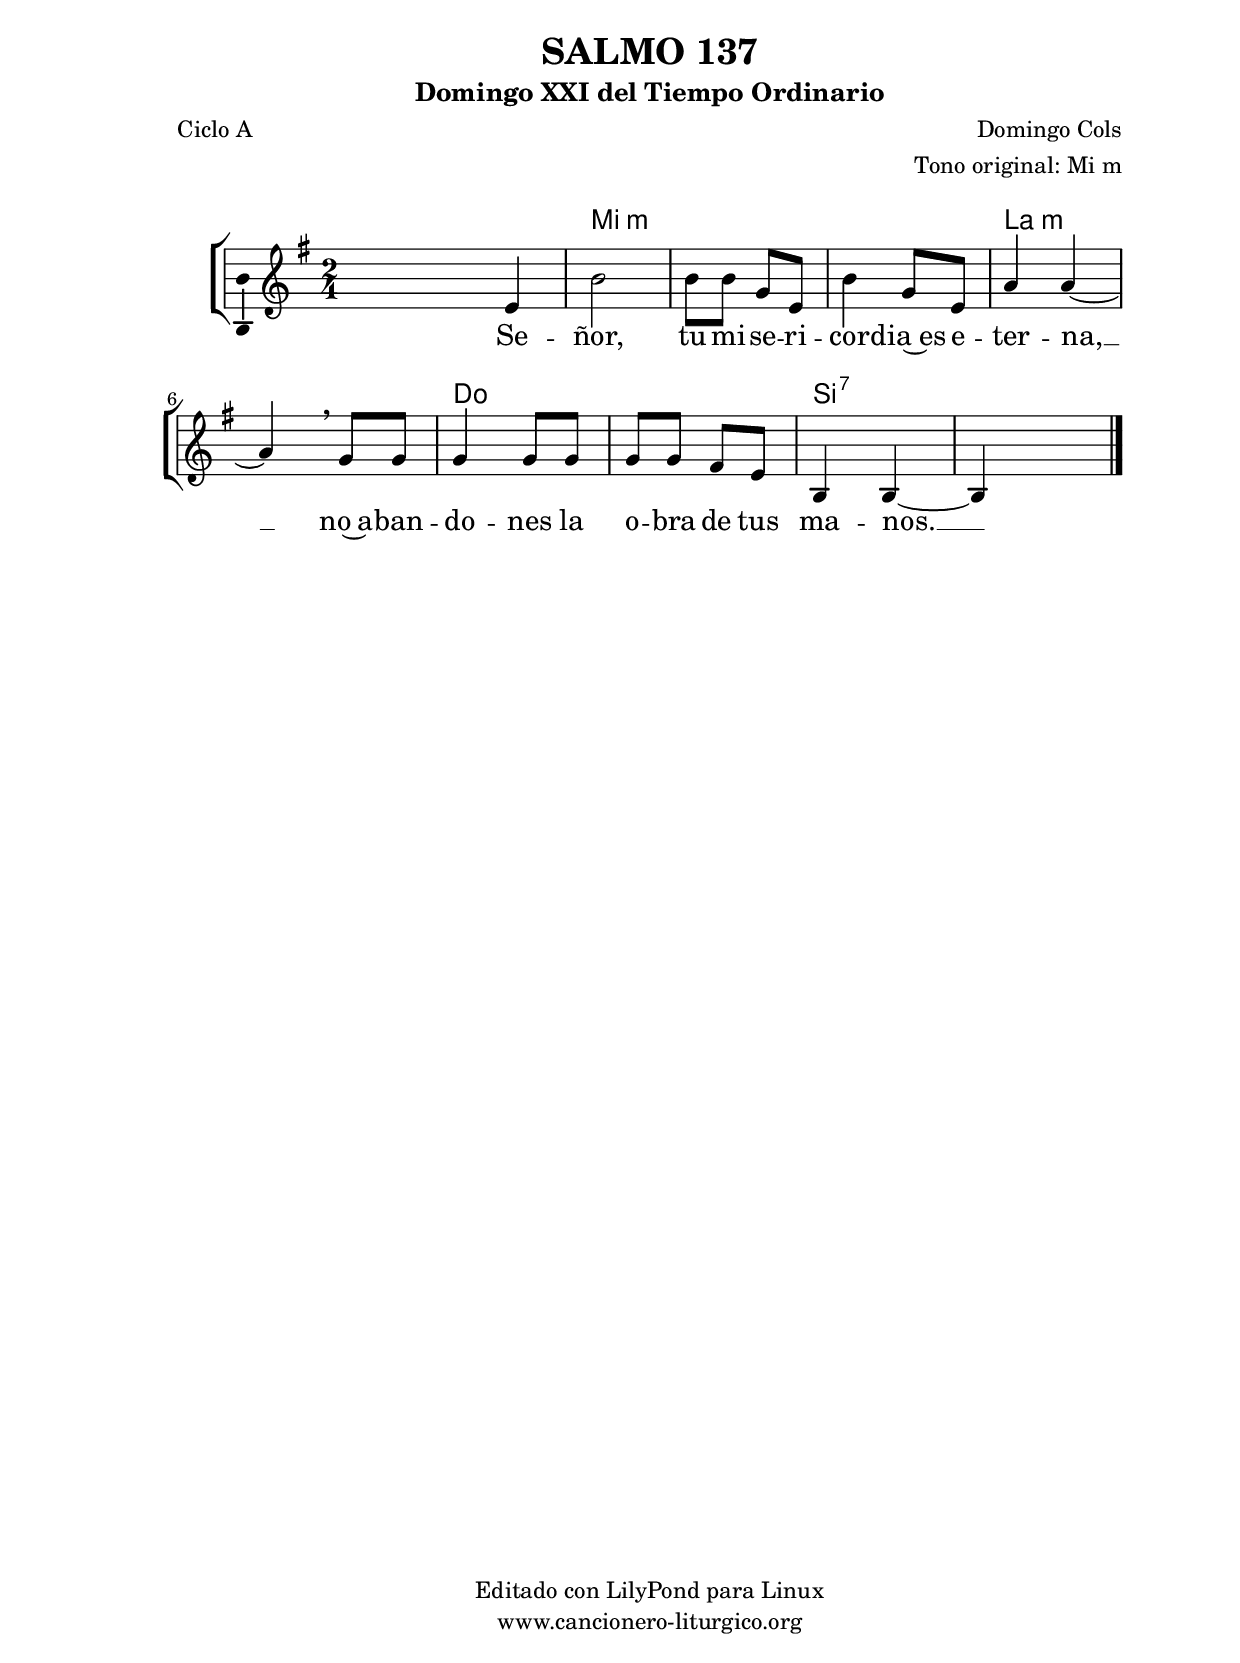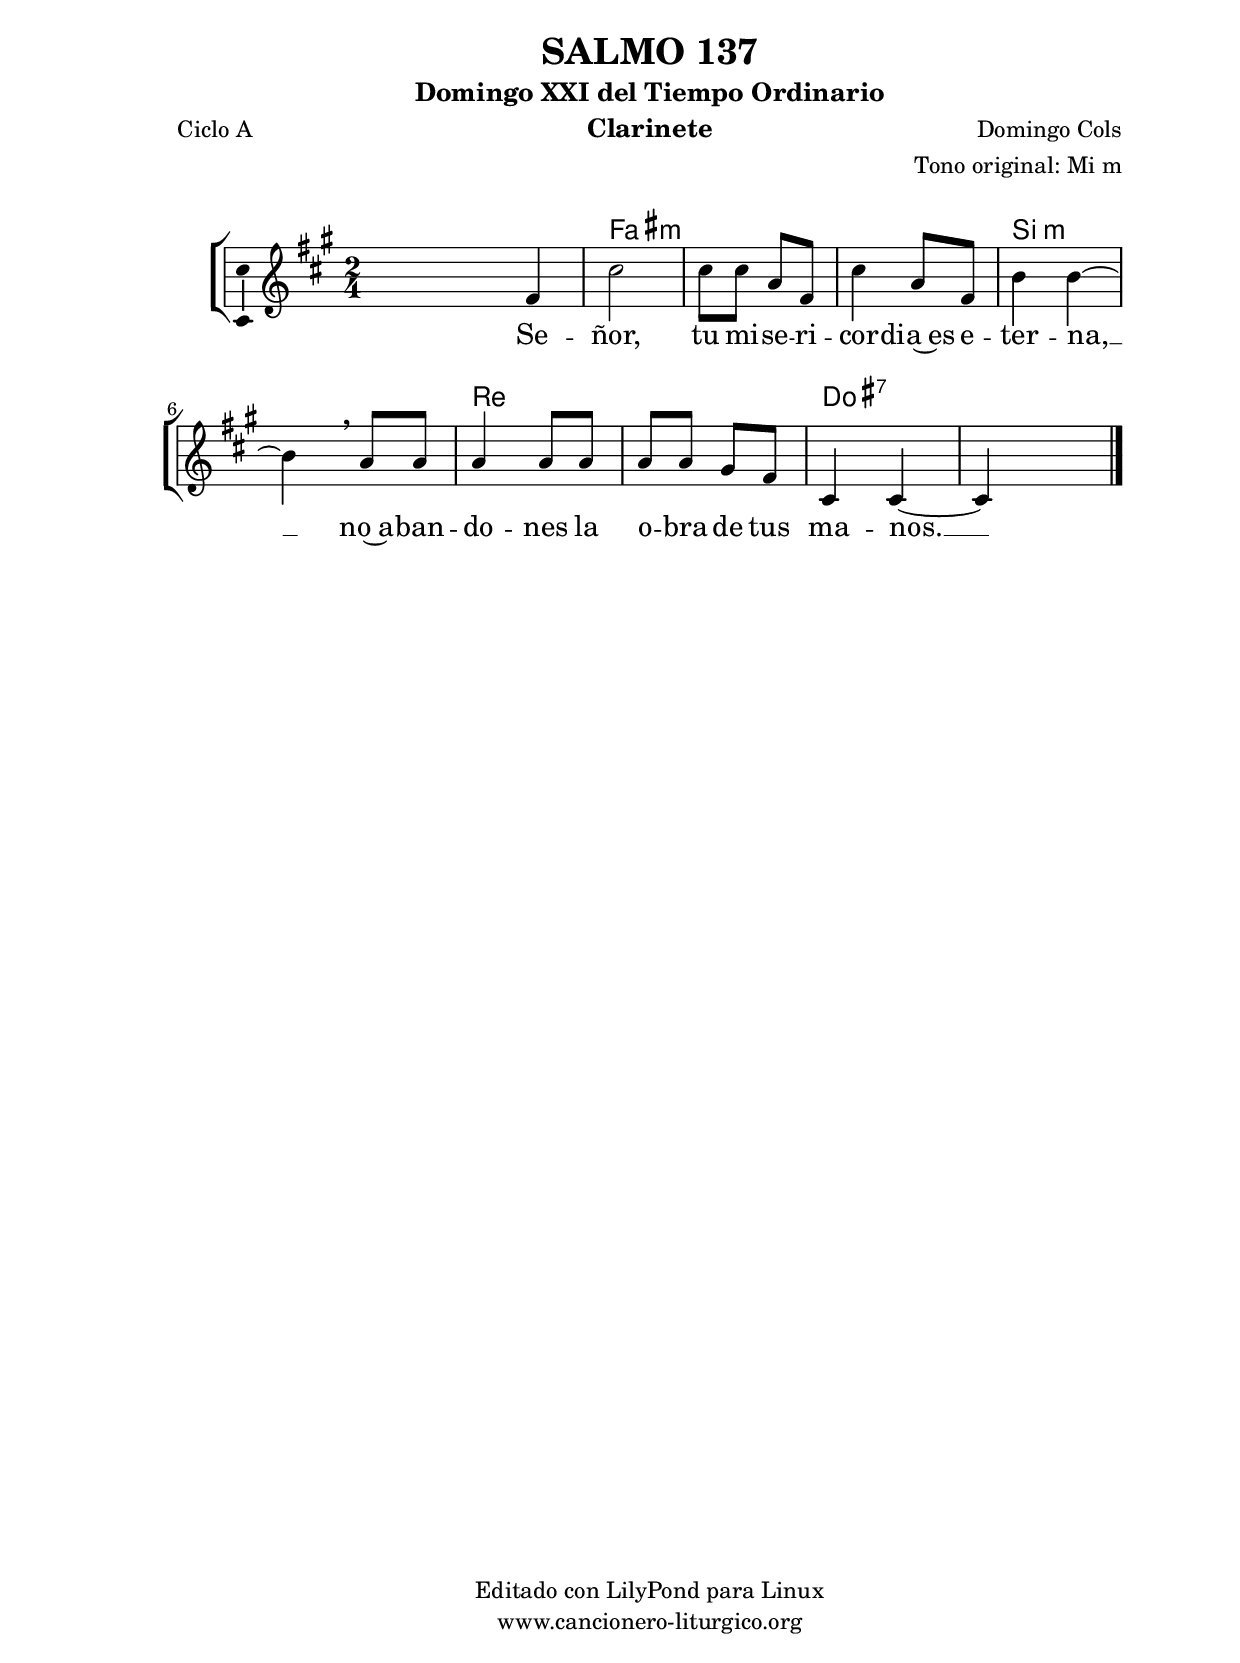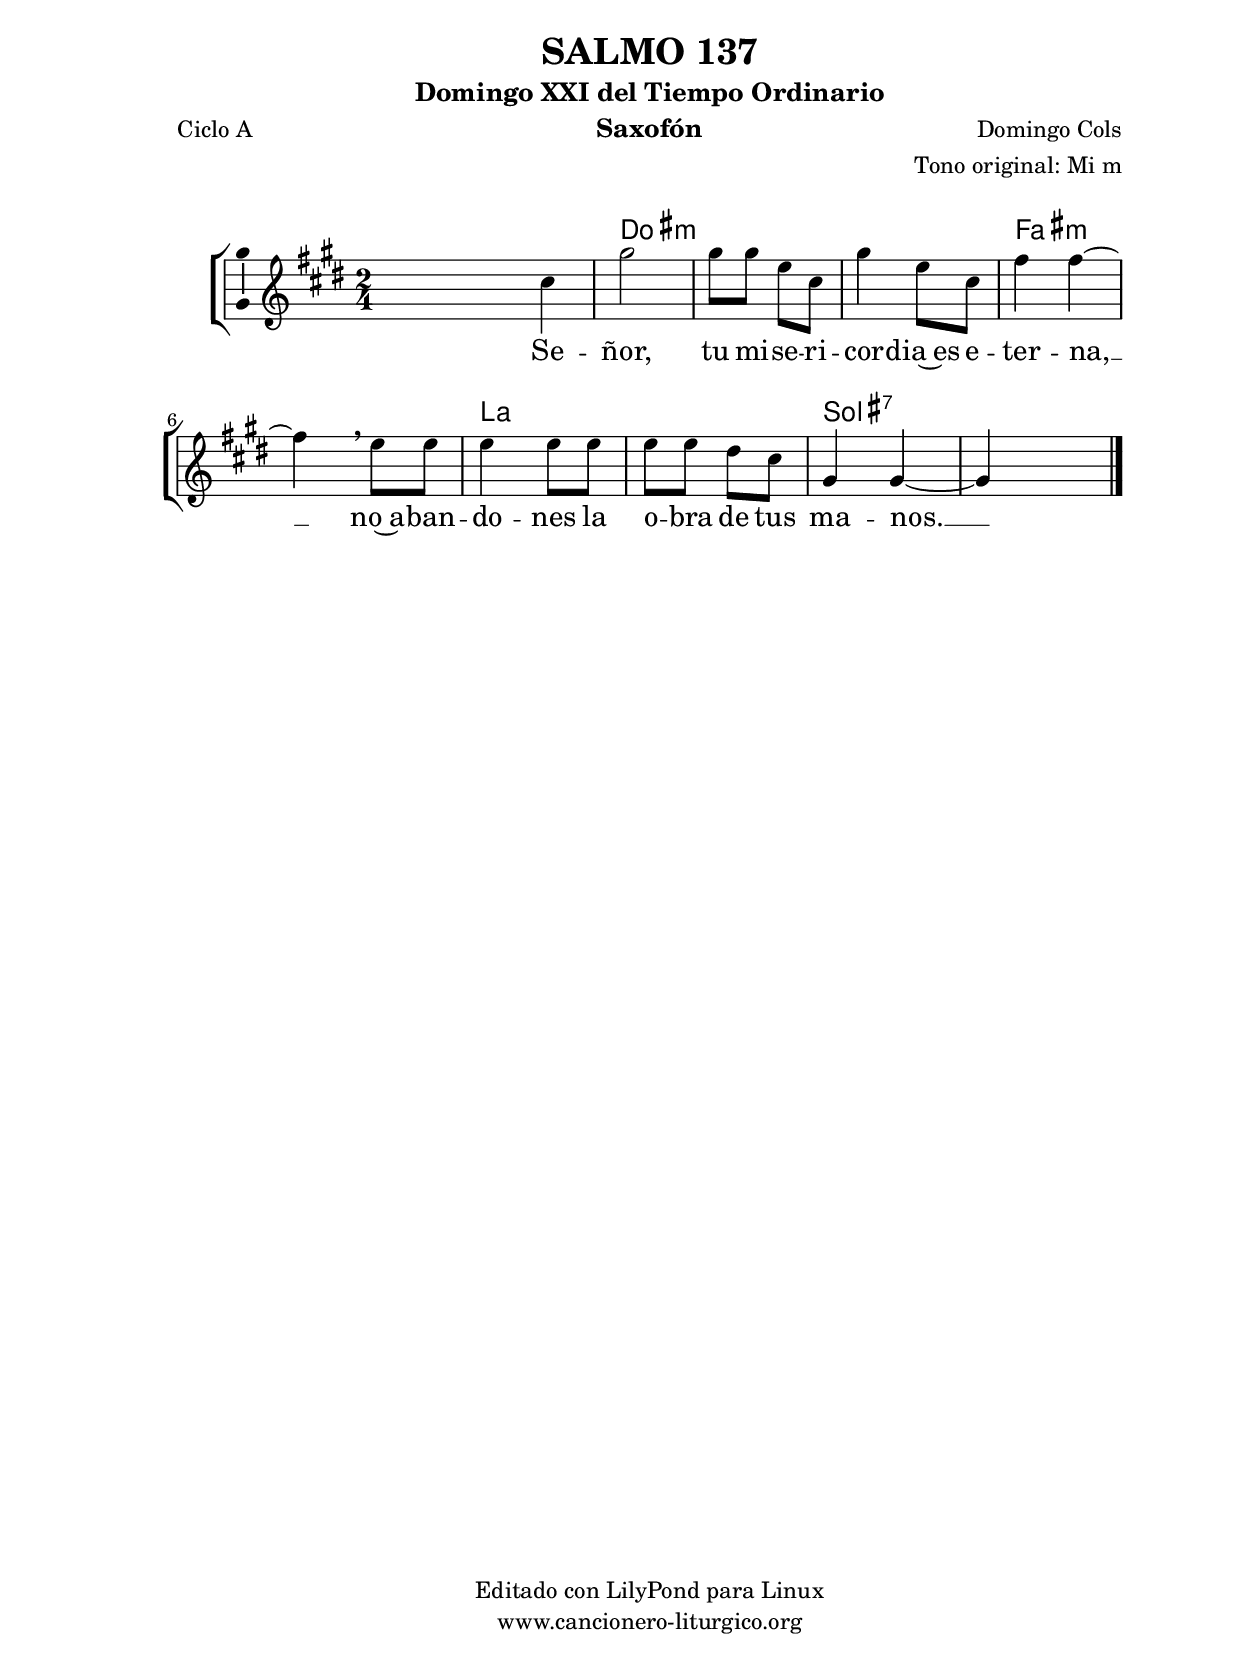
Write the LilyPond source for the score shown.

%
%para convertir .midi en .wav:
%timidity filename.midi -Ow -o finename.wav
%
%
%Para convertir de .wav a .mp3:
%lame -h -m j filename.wav
%
%
%para escuchar el midi:
%timidity nombrefichero.midi
%


%versión de lilypond para la que se ha escrito esta partitura:
\version "2.16.0"

	%Tamaño papel
	#(set-default-paper-size "a4")
	%Tamaño partitura
	#(set-global-staff-size 20)
	%No responde al pulsar sobre una nota
	#(ly:set-option 'point-and-click #f)

%parámetros del encabezamiento:
\header {
	title = "SALMO 137"
	subtitle = "Domingo XXI del Tiempo Ordinario"
	composer = "Domingo Cols"
	poet = "Ciclo A"
	meter = ""
	arranger = "Tono original: Mi m"
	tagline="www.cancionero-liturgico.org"
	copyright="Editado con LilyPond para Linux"
	tiempo = "Ordinario"
	usos = "Salmo"
	letra = "Señor, tu misericordia es eterna, no abandones la obra de tus manos."
	}

%parámetros asociados al papel:
\paper  {
	oddHeaderMarkup = \markup {\fill-line { \on-the-fly #not-first-page \fromproperty #'header:title \on-the-fly #not-first-page \fromproperty #'header:composer }}
	evenHeaderMarkup = \markup {\fill-line { \fromproperty #'header:composer \fromproperty #'header:title }}
	#(set-paper-size "a4")
	print-page-number = ##f
	first-page-number = 1
	print-first-page-number = ##f
%	head-separation = 3.0 \cm
	top-margin = 2.0 \cm
	bottom-margin = 0.5\cm
%%%	bottom-margin = -1.0\cm
	left-margin = 3.0 \cm
	line-width = 16.0 \cm 
	indent = 8\mm
	interscoreline = 2.\mm
	between-system-space = 15\mm
%	para que las partituras no llenen la hoja:
	ragged-bottom = ##t
%	idem para la última hoja:
	ragged-last-bottom = ##f
%	para que las partituras llenen el ancho del papel:
	ragged-last = ##f
	after-title-space = 2.5 \cm
%page-count=1
%system-count=8

	%Flexible Vertical Spacing
%	markup-markup-spacing =
%	#'((basic-distance . 15) (minimum-distance . 15) (padding . 3))
	markup-system-spacing =
	#'((basic-distance . 15) (minimum-distance . 15) (padding . 3))
	system-system-spacing =
	#'((basic-distance . 15) (minimum-distance . 15) (padding . 3))
	score-system-spacing =
	#'((basic-distance . 15) (minimum-distance . 15) (padding . 5))
%	top-system-spacing = % header
%	#'((basic-distance . 8) (minimum-distance . 0) (padding . 3))
%	top-markup-spacing =
%	#'((basic-distance . 20) (minimum-distance . 20) (padding . 3))
	last-bottom-spacing = % footer
	#'((basic-distance . 5) (minimum-distance . 5) (padding . 3))
%	score-markup-spacing =
%	#'((basic-distance . 16) (minimum-distance . 13) (padding . 3))

	}


%parámetros que afectan a toda la partitura:
global =  {
	%clave de sol (G):
	\clef G
	%armadura:
%%%	\transpose e ees
	\key e \minor
	\tempo 4=90
	\set Score.tempoHideNote = ##t
	}


acordes = {
	\italianChords
	\chordmode {
%%%	\transpose e ees
{

s2
e2:m s e:m a:m s c s b:7 s

	}
	}
}

melodia = 
%%%	\transpose e ees
{
	\relative c'{

\time 2/4
s4 e4
b'2
b8 b g e
b'4 g8 e
a4 a~
a4 \breathe g8 g
g4 g8 g
g8 g fis e
b4 b~
b4 s4

	\bar "|."
	}
	}


texto = \lyricmode {
Se -- ñor, tu mi -- se -- ri -- cor -- dia~es e -- ter -- na, __
no~a -- ban -- do -- nes la o -- bra de tus ma -- nos. __
	}


acordesStaff = \context ChordNames = acordesStaff <<
	\set chordChanges = ##t
	\acordes
	>>


vozStaff = \context Voice = vozStaff
\with {\consists "Ambitus_engraver"}
<<
%	\set Staff.instrumentName = ""
%	\set Staff.shortInstrumentName = ""
%	\set Staff.midiInstrument = #"clarinet"
%	\set Staff.midiInstrument = #"cello"
%	\set Staff.midiInstrument = #"flute"
	\set Staff.midiInstrument = #"electric guitar (jazz)"
%	\set Staff.midiInstrument = #"english horn"
%	\set Staff.midiInstrument = #"violin"
%	\set Staff.midiInstrument = #"glockenspiel"
	\set Staff.midiMinimumVolume = #0.7
	\set Staff.midiMaximumVolume = #0.9
	\global
	\melodia
	>>


textoStaff = \context Lyrics = textoStaff <<
	\lyricsto vozStaff \texto
	>>

\book {
	\score {
		\context ChoirStaff {
			\override StaffGroup.SystemStartBracket #'collapse-height = #1
			\override Score.SystemStartBar #'collapse-height = #1
			<<
			\acordesStaff
			\vozStaff
			\textoStaff
			>>
			}
		\layout {
	    		\context {
				\Lyrics
				\override LyricText #'font-size = #2
				}
	   		 \context {
				\Score
				%fontSize = #3
				\override StaffSymbol #'staff-space = #(magstep +3)
				%\override Beam #'thickness = #0.55
				%\override SpacingSpanner #'spacing-increment = #1.0
				%\override Slur #'height-limit = #1.5
				}
			}
		}
	\score {
		\unfoldRepeats
		\context ChoirStaff {
			<<
			\acordesStaff
			\vozStaff
			>>
			}
		\midi {
	  		\context {
	  			\Score
				tempoWholesPerMinute = #(ly:make-moment 70 4)
				}
			}
		}
	}

%Partitura para clarinete
#(define output-suffix "C")
\book {
	\header{
		instrument = "Clarinete"
		}
	\score {
		\context ChoirStaff {
			\override StaffGroup.SystemStartBracket #'collapse-height = #1
			\override Score.SystemStartBar #'collapse-height = #1
\transpose c d
			<<
			\acordesStaff
			\vozStaff
			\textoStaff
			>>
			}
		\layout {
	    		\context {
				\Lyrics
				\override LyricText #'font-size = #2
				}
	   		 \context {
				\Score
				%fontSize = #3
				\override StaffSymbol #'staff-space = #(magstep +3)
				%\override Beam #'thickness = #0.55
				%\override SpacingSpanner #'spacing-increment = #1.0
				%\override Slur #'height-limit = #1.5
				}
			}
		}
	}

%Partitura para saxofón
#(define output-suffix "S")
\book {
	\header{
		instrument = "Saxofón"
		}
	\score {
		\context ChoirStaff {
			\override StaffGroup.SystemStartBracket #'collapse-height = #1
			\override Score.SystemStartBar #'collapse-height = #1
\transpose c a
			<<
			\acordesStaff
			\vozStaff
			\textoStaff
			>>
			}
		\layout {
	    		\context {
				\Lyrics
				\override LyricText #'font-size = #2
				}
	   		 \context {
				\Score
				%fontSize = #3
				\override StaffSymbol #'staff-space = #(magstep +3)
				%\override Beam #'thickness = #0.55
				%\override SpacingSpanner #'spacing-increment = #1.0
				%\override Slur #'height-limit = #1.5
				}
			}
		}
	}

